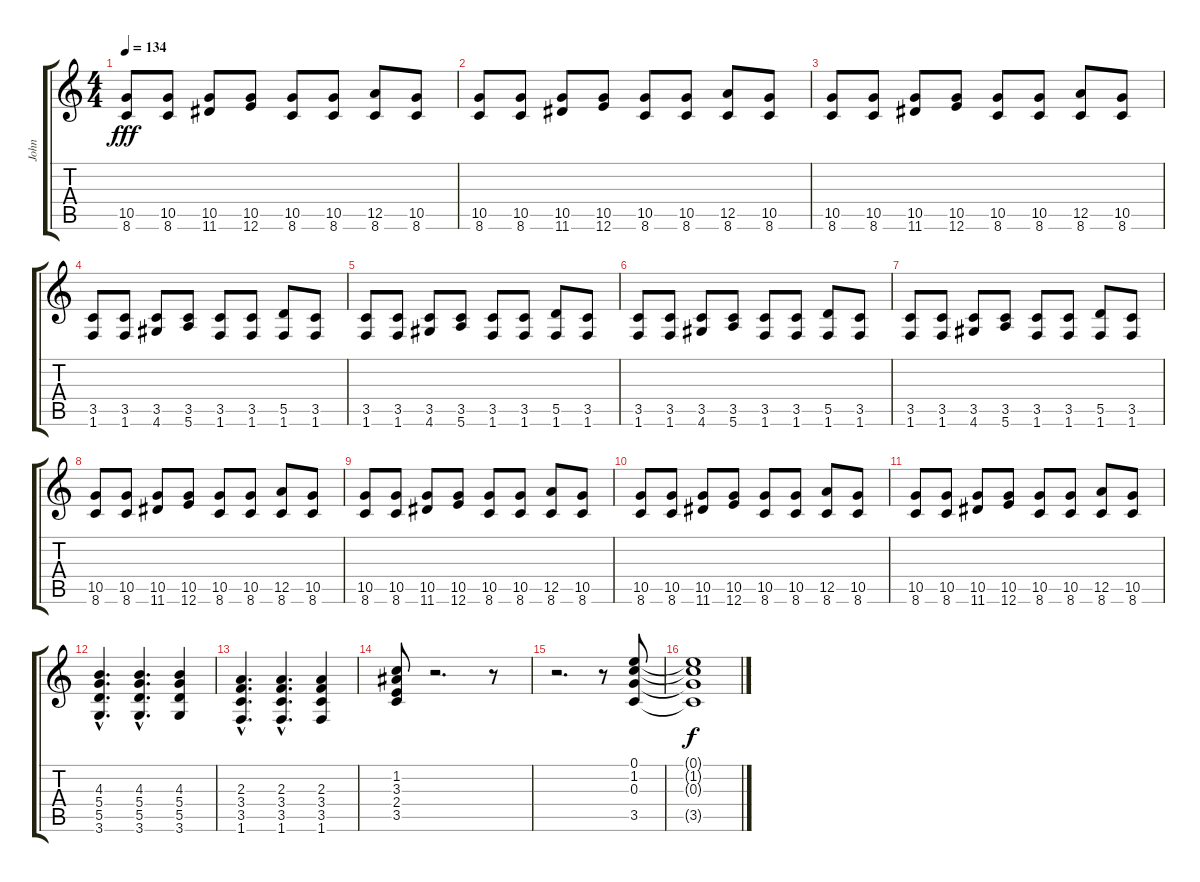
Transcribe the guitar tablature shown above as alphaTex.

\track ("John" "John") {instrument electricguitarjazz}
\staff {score tabs}
\tuning (E4 B3 G3 D3 A2 E2) {hide}
\ts (4 4)
\tempo 134
\clef g2
\ks c
(10.5 8.6).8{dy fff} (10.5 8.6).8 (10.5 11.6).8 (10.5 12.6).8 (10.5 8.6).8 (10.5 8.6).8 (12.5 8.6).8 (10.5 8.6).8 |
(10.5 8.6).8 (10.5 8.6).8 (10.5 11.6).8 (10.5 12.6).8 (10.5 8.6).8 (10.5 8.6).8 (12.5 8.6).8 (10.5 8.6).8 |
(10.5 8.6).8 (10.5 8.6).8 (10.5 11.6).8 (10.5 12.6).8 (10.5 8.6).8 (10.5 8.6).8 (12.5 8.6).8 (10.5 8.6).8 |
(3.5 1.6).8 (3.5 1.6).8 (3.5 4.6).8 (3.5 5.6).8 (3.5 1.6).8 (3.5 1.6).8 (5.5 1.6).8 (3.5 1.6).8 |
(3.5 1.6).8 (3.5 1.6).8 (3.5 4.6).8 (3.5 5.6).8 (3.5 1.6).8 (3.5 1.6).8 (5.5 1.6).8 (3.5 1.6).8 |
(3.5 1.6).8 (3.5 1.6).8 (3.5 4.6).8 (3.5 5.6).8 (3.5 1.6).8 (3.5 1.6).8 (5.5 1.6).8 (3.5 1.6).8 |
(3.5 1.6).8 (3.5 1.6).8 (3.5 4.6).8 (3.5 5.6).8 (3.5 1.6).8 (3.5 1.6).8 (5.5 1.6).8 (3.5 1.6).8 |
(10.5 8.6).8 (10.5 8.6).8 (10.5 11.6).8 (10.5 12.6).8 (10.5 8.6).8 (10.5 8.6).8 (12.5 8.6).8 (10.5 8.6).8 |
(10.5 8.6).8 (10.5 8.6).8 (10.5 11.6).8 (10.5 12.6).8 (10.5 8.6).8 (10.5 8.6).8 (12.5 8.6).8 (10.5 8.6).8 |
(10.5 8.6).8 (10.5 8.6).8 (10.5 11.6).8 (10.5 12.6).8 (10.5 8.6).8 (10.5 8.6).8 (12.5 8.6).8 (10.5 8.6).8 |
(10.5 8.6).8 (10.5 8.6).8 (10.5 11.6).8 (10.5 12.6).8 (10.5 8.6).8 (10.5 8.6).8 (12.5 8.6).8 (10.5 8.6).8 |
(4.3{hac} 5.4{hac} 5.5{hac} 3.6{hac}).4{d} (4.3{hac} 5.4{hac} 5.5{hac} 3.6{hac}).4{d} (4.3 5.4 5.5 3.6).4 |
(2.3{hac} 3.4{hac} 3.5{hac} 1.6{hac}).4{d} (2.3{hac} 3.4{hac} 3.5{hac} 1.6{hac}).4{d} (2.3 3.4 3.5 1.6).4 |
(1.2 3.3 2.4 3.5).8 r.2{d} r.8 |
r.2{d} r.8 (0.1 1.2 0.3 3.5).8 |
(0.1{t} 1.2{t} 0.3{t} 3.5{t}).1{dy f}
